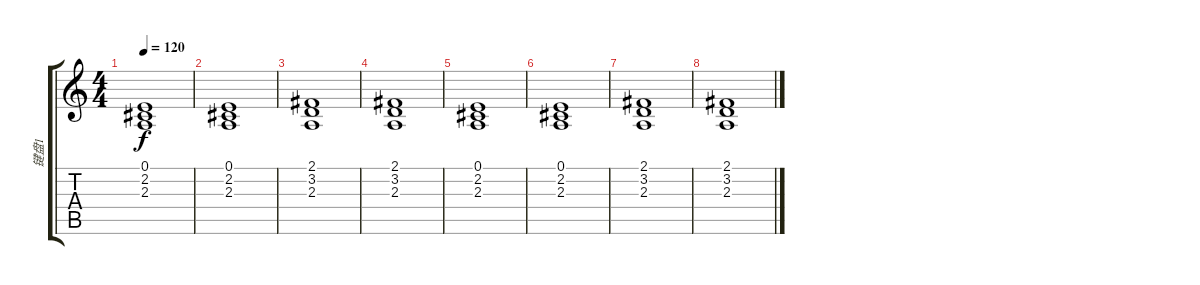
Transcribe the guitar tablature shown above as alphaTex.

\track ("键盘1" "键盘1") {instrument stringensemble1}
\staff {score tabs}
\tuning (E4 B3 G3 D3 A2 E2) {hide}
\ts (4 4)
\tempo 120
\clef g2
\ks c
(0.1 2.2 2.3).1{dy f} |
(0.1 2.2 2.3).1 |
(2.1 3.2 2.3).1 |
(2.1 3.2 2.3).1 |
(0.1 2.2 2.3).1 |
(0.1 2.2 2.3).1 |
(2.1 3.2 2.3).1 |
(2.1 3.2 2.3).1
